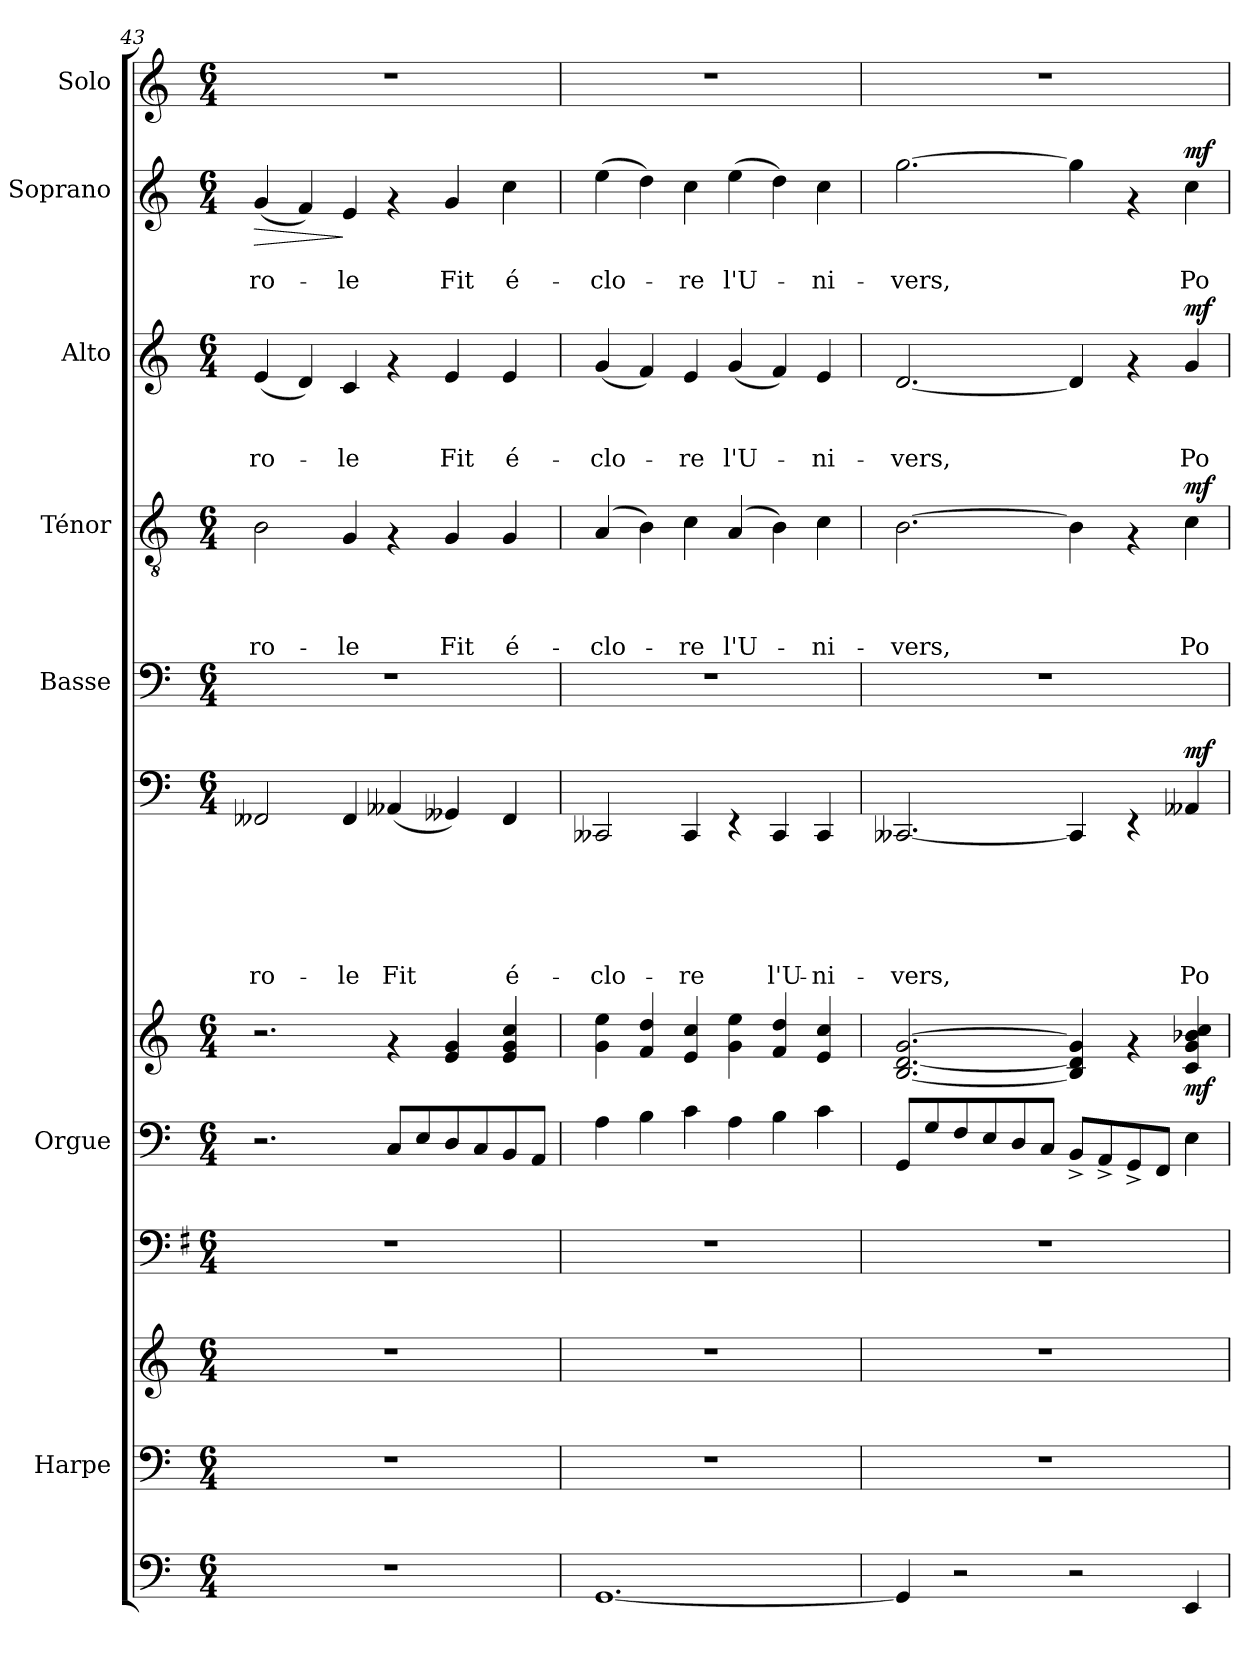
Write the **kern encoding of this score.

**kern	**kern	**kern	**kern	**kern	**kern	**dynam	**kern	**text	**text	**text	**text	**text	**text	**dynam	**kern	**kern	**text	**text	**text	**text	**dynam	**kern	**text	**text	**text	**dynam	**kern	**text	**text	**dynam	**kern
*part10	*part9	*part9	*part8	*part7	*part7	*part7	*part6	*part6	*part6	*part6	*part6	*part6	*part6	*part6	*part5	*part4	*part4	*part4	*part4	*part4	*part4	*part3	*part3	*part3	*part3	*part3	*part2	*part2	*part2	*part2	*part1
*staff12	*staff11	*staff10	*staff9	*staff8	*staff7	*staff7/8	*staff6	*staff6	*staff6	*staff6	*staff6	*staff6	*staff6	*staff6	*staff5	*staff4	*staff4	*staff4	*staff4	*staff4	*staff4	*staff3	*staff3	*staff3	*staff3	*staff3	*staff2	*staff2	*staff2	*staff2	*staff1
*	*I"Harpe	*	*	*I"Orgue	*	*	*	*	*	*	*	*	*	*	*I"Basse	*I"Ténor	*	*	*	*	*	*I"Alto	*	*	*	*	*I"Soprano	*	*	*	*I"Solo
*	*I'Hp	*	*	*	*	*	*	*	*	*	*	*	*	*	*	*	*	*	*	*	*	*	*	*	*	*	*	*	*	*	*
*clefF4	*clefF4	*clefG2	*clefF4	*clefF4	*clefG2	*	*clefF4	*	*	*	*	*	*	*	*clefF4	*clefGv2	*	*	*	*	*	*clefG2	*	*	*	*	*clefG2	*	*	*	*clefG2
*	*	*	*ITrd-3c-5	*	*	*	*	*	*	*	*	*	*	*	*	*	*	*	*	*	*	*	*	*	*	*	*	*	*	*	*
*k[]	*k[]	*k[]	*k[]	*k[]	*k[]	*	*k[]	*	*	*	*	*	*	*	*k[]	*k[]	*	*	*	*	*	*k[]	*	*	*	*	*k[]	*	*	*	*k[]
*C:	*C:	*C:	*C:	*C:	*C:	*	*C:	*	*	*	*	*	*	*	*C:	*C:	*	*	*	*	*	*C:	*	*	*	*	*C:	*	*	*	*C:
*M6/4	*M6/4	*M6/4	*M6/4	*M6/4	*M6/4	*	*M6/4	*	*	*	*	*	*	*	*M6/4	*M6/4	*	*	*	*	*	*M6/4	*	*	*	*	*M6/4	*	*	*	*M6/4
=43	=43	=43	=43	=43	=43	=43	=43	=43	=43	=43	=43	=43	=43	=43	=43	=43	=43	=43	=43	=43	=43	=43	=43	=43	=43	=43	=43	=43	=43	=43	=43
!	!	!	!	!	!	!	!	!	!	!	!	!	!LO:LY:b	!	!	!	!	!	!	!LO:LY:b	!	!	!	!	!LO:LY:b	!	!	!	!LO:LY:b	!LO:HP:b	!
1.r	1.r	1.r	1.r	2.r	2.r	.	2FF--/	.	.	.	.	.	-ro-	.	1.r	2B\	.	.	.	-ro-	.	(<4e/	.	.	-ro-	.	(<4g/	.	-ro-	>	1.r
.	.	.	.	.	.	.	.	.	.	.	.	.	.	.	.	.	.	.	.	.	.	4d/)	.	.	.	.	4f/)	.	.	.	.
!	!	!	!	!	!	!	!	!	!	!	!	!	!LO:LY:b	!	!	!	!	!	!	!LO:LY:b	!	!	!	!	!LO:LY:b	!	!	!	!LO:LY:b	!	!
.	.	.	.	.	.	.	4FF--/	.	.	.	.	.	-le	.	.	4G/	.	.	.	-le	.	4c/	.	.	-le	.	4e/	.	-le	]	.
!	!	!	!	!	!	!	!	!	!	!	!	!	!LO:LY:b	!	!	!	!	!	!	!	!	!	!	!	!	!	!	!	!	!	!
.	.	.	.	8C/L	4rf	.	(>4AA--/	.	.	.	.	.	Fit	.	.	4rF	.	.	.	.	.	4rf	.	.	.	.	4rf	.	.	.	.
.	.	.	.	8E/	.	.	.	.	.	.	.	.	.	.	.	.	.	.	.	.	.	.	.	.	.	.	.	.	.	.	.
!	!	!	!	!	!	!	!	!	!	!	!	!	!	!	!	!	!	!	!	!LO:LY:b	!	!	!	!	!LO:LY:b	!	!	!	!LO:LY:b	!	!
.	.	.	.	8D/	4e/ 4g/	.	4GG--/)	.	.	.	.	.	.	.	.	4G/	.	.	.	Fit	.	4e/	.	.	Fit	.	4g/	.	Fit	.	.
.	.	.	.	8C/	.	.	.	.	.	.	.	.	.	.	.	.	.	.	.	.	.	.	.	.	.	.	.	.	.	.	.
!	!	!	!	!	!	!	!	!	!	!	!	!	!LO:LY:b	!	!	!	!	!	!	!LO:LY:b	!	!	!	!	!LO:LY:b	!	!	!	!LO:LY:b	!	!
.	.	.	.	8BB/	4e/ 4g/ 4cc/	.	4FF--/	.	.	.	.	.	é-	.	.	4G/	.	.	.	é-	.	4e/	.	.	é-	.	4cc\	.	é-	.	.
.	.	.	.	8AA/J	.	.	.	.	.	.	.	.	.	.	.	.	.	.	.	.	.	.	.	.	.	.	.	.	.	.	.
=44	=44	=44	=44	=44	=44	=44	=44	=44	=44	=44	=44	=44	=44	=44	=44	=44	=44	=44	=44	=44	=44	=44	=44	=44	=44	=44	=44	=44	=44	=44	=44
!	!	!	!	!	!	!	!	!	!	!	!	!	!LO:LY:b	!	!	!	!	!	!	!LO:LY:b	!	!	!	!	!LO:LY:b	!	!	!	!LO:LY:b	!	!
[<1.GG	1.r	1.r	1.r	4A\	4g\ 4ee\	.	2CC--/	.	.	.	.	.	-clo-	.	1.r	(<4A/	.	.	.	-clo-	.	(<4g/	.	.	-clo-	.	(>4ee\	.	-clo-	.	1.r
.	.	.	.	4B\	4f/ 4dd/	.	.	.	.	.	.	.	.	.	.	4B\)	.	.	.	.	.	4f/)	.	.	.	.	4dd\)	.	.	.	.
!	!	!	!	!	!	!	!	!	!	!	!	!	!LO:LY:b	!	!	!	!	!	!	!LO:LY:b	!	!	!	!	!LO:LY:b	!	!	!	!LO:LY:b	!	!
.	.	.	.	4c\	4e/ 4cc/	.	4CC--/	.	.	.	.	.	-re	.	.	4c\	.	.	.	-re	.	4e/	.	.	-re	.	4cc\	.	-re	.	.
!	!	!	!	!	!	!	!	!	!	!	!	!	!	!	!	!	!	!	!	!LO:LY:b	!	!	!	!	!LO:LY:b	!	!	!	!LO:LY:b	!	!
.	.	.	.	4A\	4g\ 4ee\	.	4rDD	.	.	.	.	.	.	.	.	(<4A/	.	.	.	l'U-	.	(<4g/	.	.	l'U-	.	(>4ee\	.	l'U-	.	.
!	!	!	!	!	!	!	!	!	!	!	!	!	!LO:LY:b	!	!	!	!	!	!	!	!	!	!	!	!	!	!	!	!	!	!
.	.	.	.	4B\	4f/ 4dd/	.	4CC--/	.	.	.	.	.	l'U-	.	.	4B\)	.	.	.	.	.	4f/)	.	.	.	.	4dd\)	.	.	.	.
!	!	!	!	!	!	!	!	!	!	!	!	!	!LO:LY:b	!	!	!	!	!	!	!LO:LY:b	!	!	!	!	!LO:LY:b	!	!	!	!LO:LY:b	!	!
.	.	.	.	4c\	4e/ 4cc/	.	4CC--/	.	.	.	.	.	-ni-	.	.	4c\	.	.	.	-ni-	.	4e/	.	.	-ni-	.	4cc\	.	-ni-	.	.
=45	=45	=45	=45	=45	=45	=45	=45	=45	=45	=45	=45	=45	=45	=45	=45	=45	=45	=45	=45	=45	=45	=45	=45	=45	=45	=45	=45	=45	=45	=45	=45
!	!	!	!	!	!	!	!	!	!	!	!	!	!LO:LY:b	!	!	!	!	!	!	!LO:LY:b	!	!	!	!	!LO:LY:b	!	!	!	!LO:LY:b	!	!
4GG/]	1.r	1.r	1.r	8GG/L	[<2.B/ [<2.d/ [>2.g/	.	[<2.CC--/	.	.	.	.	.	-vers,	.	1.r	[>2.B\	.	.	.	-vers,	.	[<2.d/	.	.	-vers,	.	[>2.gg\	.	-vers,	.	1.r
.	.	.	.	8G/	.	.	.	.	.	.	.	.	.	.	.	.	.	.	.	.	.	.	.	.	.	.	.	.	.	.	.
2r	.	.	.	8F/	.	.	.	.	.	.	.	.	.	.	.	.	.	.	.	.	.	.	.	.	.	.	.	.	.	.	.
.	.	.	.	8E/	.	.	.	.	.	.	.	.	.	.	.	.	.	.	.	.	.	.	.	.	.	.	.	.	.	.	.
.	.	.	.	8D/	.	.	.	.	.	.	.	.	.	.	.	.	.	.	.	.	.	.	.	.	.	.	.	.	.	.	.
.	.	.	.	8C/J	.	.	.	.	.	.	.	.	.	.	.	.	.	.	.	.	.	.	.	.	.	.	.	.	.	.	.
2r	.	.	.	8BB^</L	4B/] 4d/] 4g/]	.	4CC--/]	.	.	.	.	.	.	.	.	4B\]	.	.	.	.	.	4d/]	.	.	.	.	4gg\]	.	.	.	.
.	.	.	.	8AA^</	.	.	.	.	.	.	.	.	.	.	.	.	.	.	.	.	.	.	.	.	.	.	.	.	.	.	.
.	.	.	.	8GG^</	4rf	.	4rDD	.	.	.	.	.	.	.	.	4rF	.	.	.	.	.	4rf	.	.	.	.	4rf	.	.	.	.
.	.	.	.	8FF/J	.	.	.	.	.	.	.	.	.	.	.	.	.	.	.	.	.	.	.	.	.	.	.	.	.	.	.
!	!	!	!	!	!	!LO:DY:b	!	!	!	!	!	!	!LO:LY:b	!LO:DY:a	!	!	!	!	!	!LO:LY:b	!LO:DY:a	!	!	!	!LO:LY:b	!LO:DY:a	!	!	!LO:LY:b	!LO:DY:a	!
4EE/	.	.	.	4E\	4c/ 4g/ 4b-X/ 4cc/	mf	4AA--/	.	.	.	.	.	Po-	mf	.	4c\	.	.	.	Po-	mf	4g/	.	.	Po-	mf	4cc\	.	Po-	mf	.
=	=	=	=	=	=	=	=	=	=	=	=	=	=	=	=	=	=	=	=	=	=	=	=	=	=	=	=	=	=	=	=
*-	*-	*-	*-	*-	*-	*-	*-	*-	*-	*-	*-	*-	*-	*-	*-	*-	*-	*-	*-	*-	*-	*-	*-	*-	*-	*-	*-	*-	*-	*-	*-
